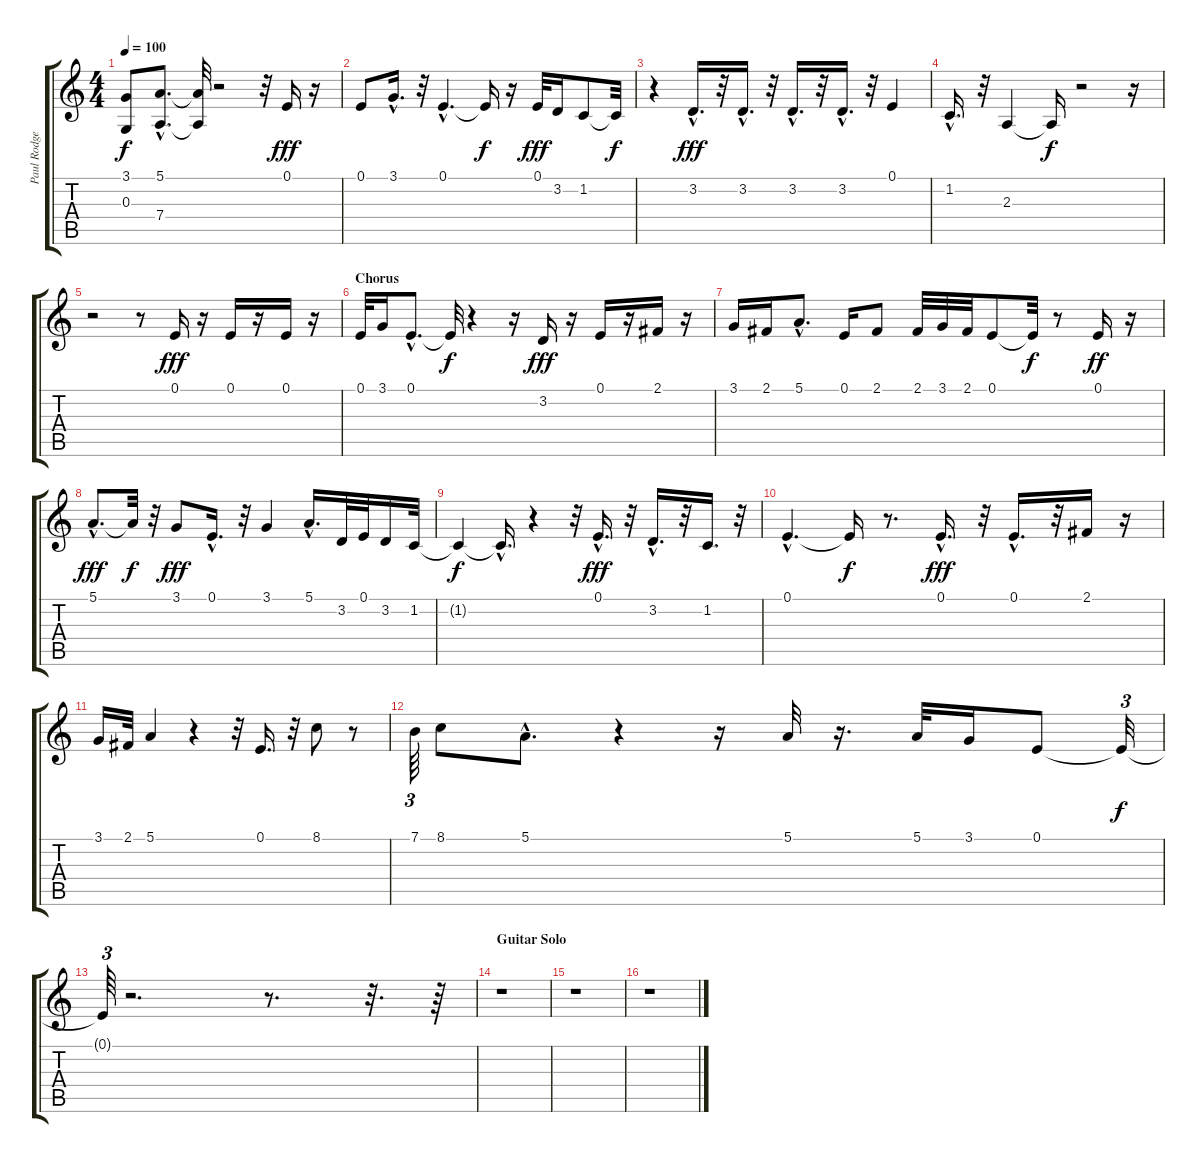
\track ("Paul Rodgers" "Paul Rodge") {instrument altosax}
\staff {score tabs}
\tuning (E4 B3 G3 D3 A2 E2) {hide}
\ts (4 4)
\tempo 100
\clef g2
\ks c
(3.1 0.3).8{dy f} (5.1{hac} 7.4{hac}).8{d} (5.1{t} 7.4{t}).32 r.2 r.32 0.1.16{dy fff} r.16 |
0.1.8 3.1{hac}.16{d} r.32 0.1{hac}.4{d} 0.1{t}.16{dy f} r.16 0.1.32{dy fff} 3.2.16 1.2.8 1.2{t}.32{dy f} |
r.4 3.2{hac}.16{d dy fff} r.32 3.2{hac}.16{d} r.32 3.2{hac}.16{d} r.32 3.2{hac}.16{d} r.32 0.1.4 |
1.2{hac}.16{d} r.32 2.3.4 2.3{t}.16{dy f} r.2 r.16 |
r.2 r.8 0.1.16{dy fff} r.16 0.1.16 r.16 0.1.16 r.16 |
\section ("" "Chorus")
0.1.32 3.1.16 0.1{hac}.8{d} 0.1{t}.32{dy f} r.4 r.16 3.2.16{dy fff} r.16 0.1.16 r.16 2.1.16 r.16 |
3.1.16 2.1.16 5.1{hac}.8{d} 0.1.16 2.1.8 2.1.32 3.1.32 2.1.32 0.1.8 0.1{t}.32{dy f} r.8 0.1.16{dy ff} r.16 |
5.1{hac}.8{d dy fff} 5.1{t}.32{dy f} r.32 3.1.8{dy fff} 0.1{hac}.16{d} r.32 3.1.4 5.1{hac}.16{d} 3.2.32 0.1.32 3.2.16 1.2.32 |
1.2{t}.4{dy f} 1.2{hac t}.16{d} r.4 r.32 0.1{hac}.16{d dy fff} r.32 3.2{hac}.16{d} r.32 1.2.16{d} r.32 |
0.1{hac}.4{d} 0.1{t}.16{dy f} r.8{d} 0.1{hac}.16{d dy fff} r.32 0.1{hac}.16{d} r.32 2.1.16 r.16 |
3.1.16 2.1.32 5.1.4 r.4 r.32 0.1.16{d} r.32 8.1.8 r.8 |
7.1.64{tu (3 2)} 8.1.8 5.1{hac}.8{d} r.4 r.16 5.1.32 r.16{d} 5.1.32 3.1.16 0.1.8 0.1{t}.32{tu (3 2) dy f} |
0.1{t}.64{tu (3 2)} r.2{d} r.8{d} r.32{d} r.64 |
\section ("" "Guitar Solo")
r.1 |
r.1 |
r.1
